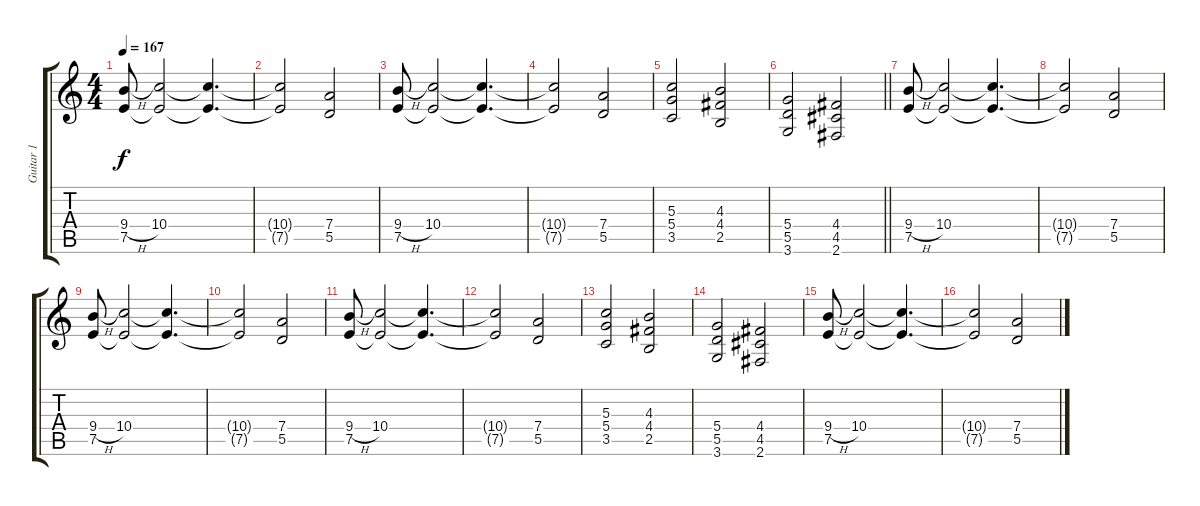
\track ("Guitar 1" "Guitar 1") {instrument distortionguitar}
\staff {score tabs}
\tuning (E4 B3 G3 D3 A2 E2) {hide}
\ts (4 4)
\tempo 167
\clef g2
\ks c
(9.4{h} 7.5).8{dy f} (10.4 7.5{t}).2 (10.4{t} 7.5{t}).4{d} |
(10.4{t} 7.5{t}).2 (7.4 5.5).2 |
(9.4{h} 7.5).8 (10.4 7.5{t}).2 (10.4{t} 7.5{t}).4{d} |
(10.4{t} 7.5{t}).2 (7.4 5.5).2 |
(5.3 5.4 3.5).2 (4.3 4.4 2.5).2 |
\barLineRight lightlight
(5.4 5.5 3.6).2 (4.4 4.5 2.6).2 |
(9.4{h} 7.5).8 (10.4 7.5{t}).2 (10.4{t} 7.5{t}).4{d} |
(10.4{t} 7.5{t}).2 (7.4 5.5).2 |
(9.4{h} 7.5).8 (10.4 7.5{t}).2 (10.4{t} 7.5{t}).4{d} |
(10.4{t} 7.5{t}).2 (7.4 5.5).2 |
(9.4{h} 7.5).8 (10.4 7.5{t}).2 (10.4{t} 7.5{t}).4{d} |
(10.4{t} 7.5{t}).2 (7.4 5.5).2 |
(5.3 5.4 3.5).2 (4.3 4.4 2.5).2 |
(5.4 5.5 3.6).2 (4.4 4.5 2.6).2 |
(9.4{h} 7.5).8 (10.4 7.5{t}).2 (10.4{t} 7.5{t}).4{d} |
(10.4{t} 7.5{t}).2 (7.4 5.5).2
